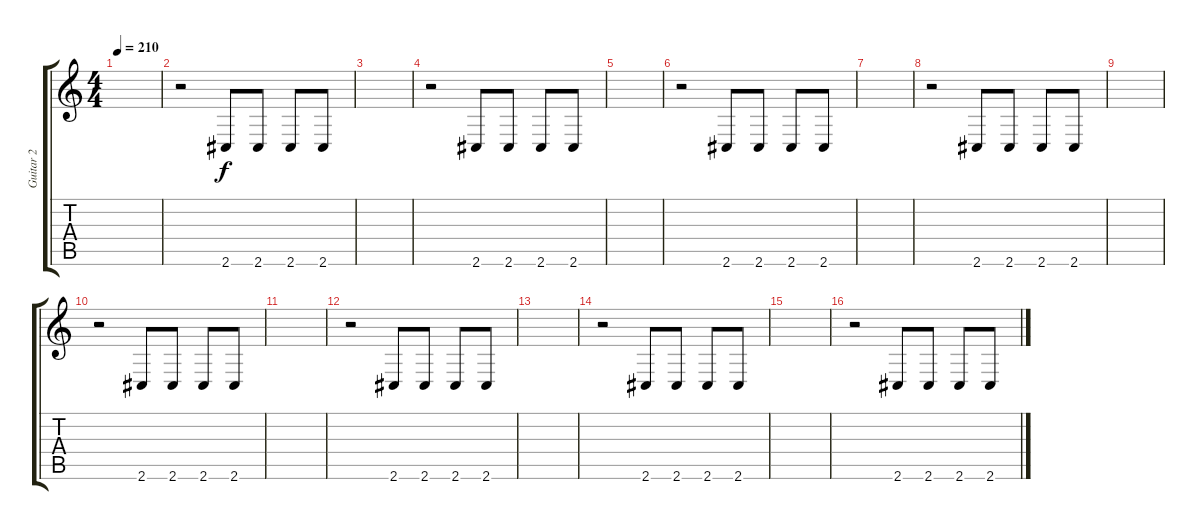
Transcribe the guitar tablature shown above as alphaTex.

\track ("Guitar 2" "Guitar 2") {instrument distortionguitar}
\staff {score tabs}
\tuning (Db4 Ab3 E3 B2 Gb2 B1) {hide}
\ts (4 4)
\tempo 210
\clef g2
\ks c
|
r.2 2.6.8 2.6.8 2.6.8 2.6.8 |
|
r.2 2.6.8 2.6.8 2.6.8 2.6.8 |
|
r.2 2.6.8 2.6.8 2.6.8 2.6.8 |
|
r.2 2.6.8 2.6.8 2.6.8 2.6.8 |
|
r.2 2.6.8 2.6.8 2.6.8 2.6.8 |
|
r.2 2.6.8 2.6.8 2.6.8 2.6.8 |
|
r.2 2.6.8 2.6.8 2.6.8 2.6.8 |
|
r.2 2.6.8 2.6.8 2.6.8 2.6.8
